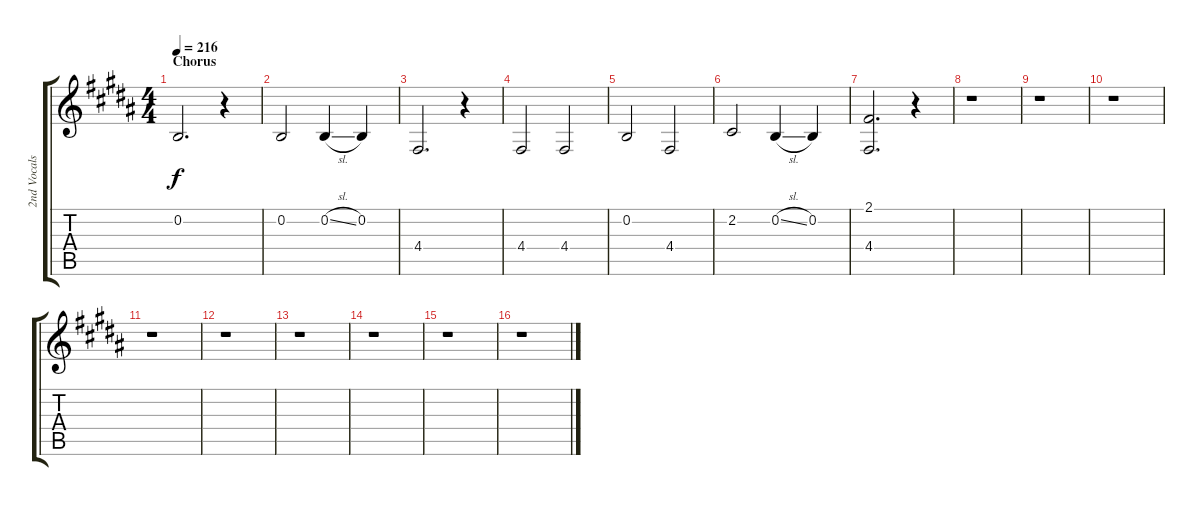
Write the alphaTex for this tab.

\track ("2nd Vocals - Mark Hoppus" "2nd Vocals") {instrument bassoon}
\staff {score tabs}
\tuning (E4 B3 G3 D3 A2 E2) {hide}
\ts (4 4)
\section ("" "Chorus")
\tempo 216
\clef g2
\ks b
0.2.2{d dy f volume 13} r.4 |
0.2.2 0.2{sl}.4 0.2.4 |
4.4.2{d} r.4 |
4.4.2 4.4.2 |
0.2.2 4.4.2 |
2.2.2 0.2{sl}.4 0.2.4 |
(2.1 4.4).2{d} r.4 |
r.1 |
r.1 |
r.1 |
r.1 |
r.1 |
r.1 |
r.1 |
r.1 |
r.1
